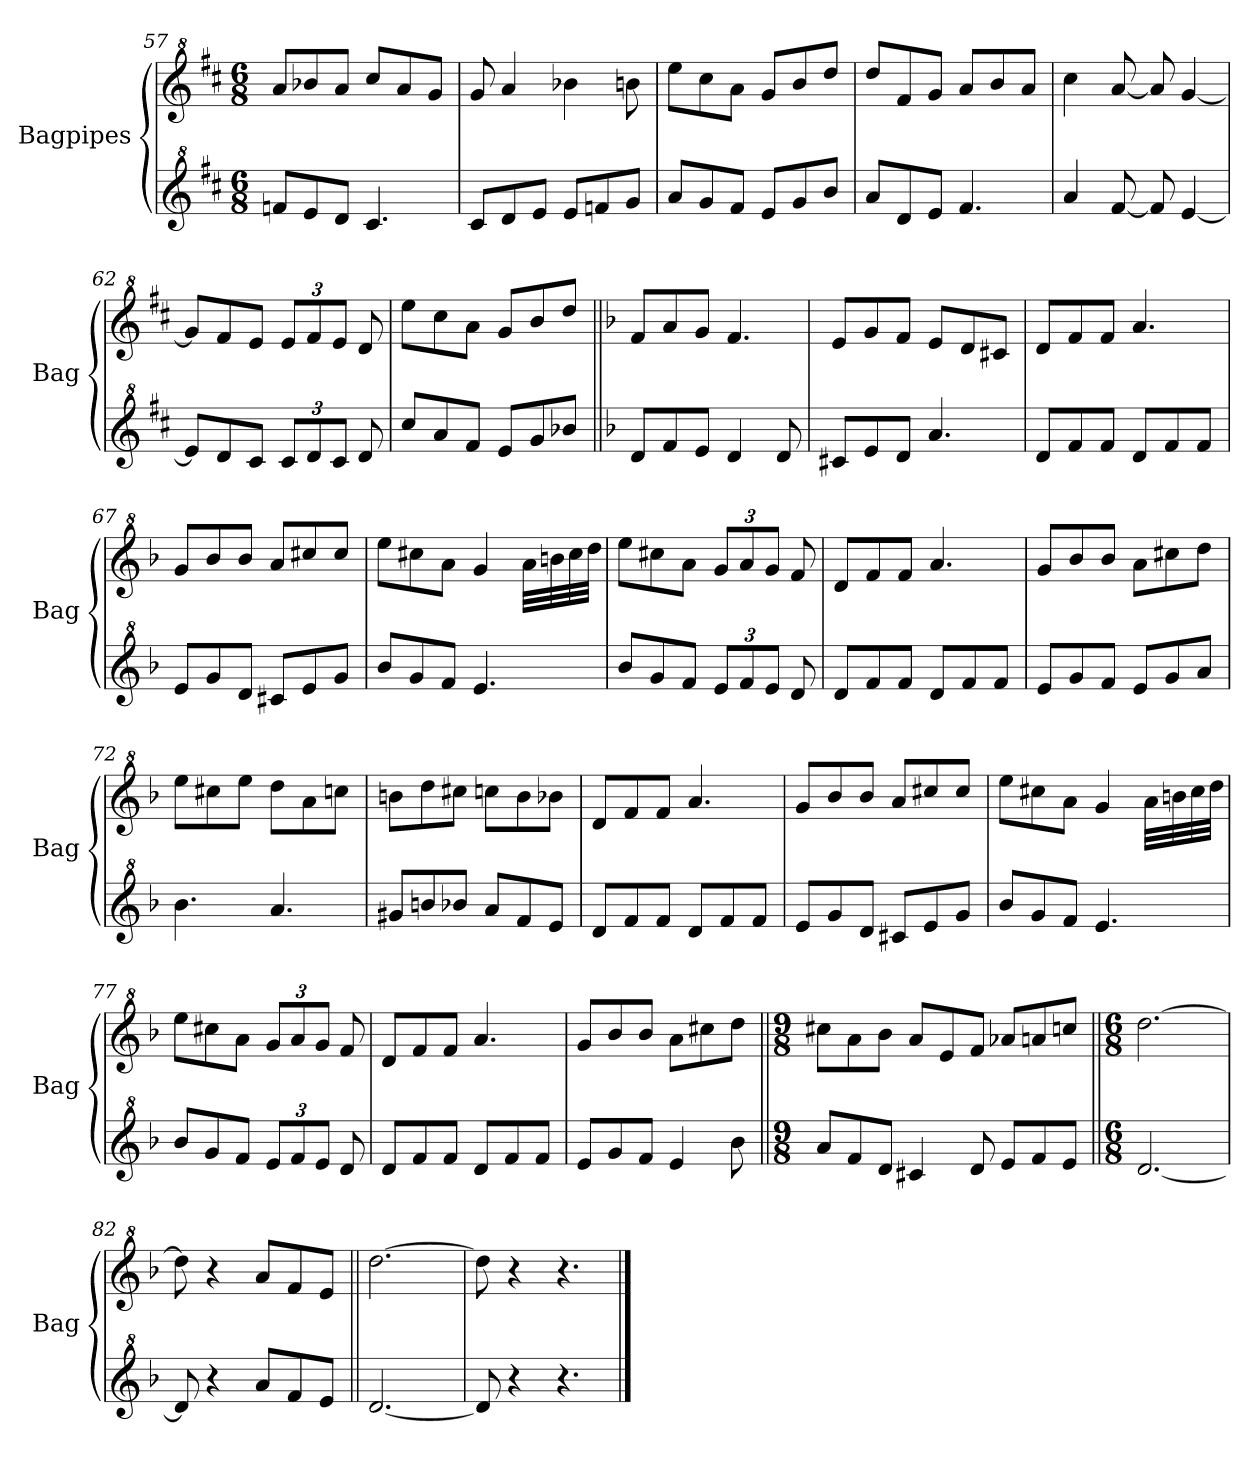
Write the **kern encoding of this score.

**kern	**kern
*part2	*part1
*staff2	*staff1
*I"Bagpipes	*I"Bagpipes
*I'Bag	*I'Bag
*clefG^2	*clefG^2
*k[f#c#]	*k[f#c#]
*D:	*D:
*M6/8	*M6/8
=57	=57
8ffn/L	8aa/L
8ee/	8bb-X/
8dd/J	8aa/J
4.cc#/	8ccc#/L
.	8aa/
.	8gg/J
=58	=58
8cc#/L	8gg/
8dd/	4aa/
8ee/J	.
8ee/L	4bb-X\
8ffn/	.
8gg/J	8bbn\
=59	=59
8aa/L	8eee\L
8gg/	8ccc#\
8ff#/J	8aa\J
8ee/L	8gg/L
8gg/	8bb/
8bb/J	8ddd/J
=60	=60
8aa/L	8ddd/L
8dd/	8ff#/
8ee/J	8gg/J
4.ff#/	8aa/L
.	8bb/
.	8aa/J
!!LO:LB:g=z
=61	=61
4aa/	4ccc#\
[8ff#/	[8aa/
8ff#/]	8aa/]
[4ee/	[4gg/
=62	=62
8ee/L]	8gg/L]
8dd/	8ff#/
8cc#/J	8ee/J
*Xbrackettup	*Xbrackettup
12cc#/L	12ee/L
12dd/	12ff#/
12cc#/J	12ee/J
8dd/	8dd/
=63	=63
8ccc#/L	8eee\L
8aa/	8ccc#\
8ff#/J	8aa\J
8ee/L	8gg/L
8gg/	8bb/
8bb-X/J	8ddd/J
=64||	=64||
*k[b-]	*k[b-]
*F:	*F:
8dd/L	8ff/L
8ff/	8aa/
8ee/J	8gg/J
4dd/	4.ff/
8dd/	.
=65	=65
8cc#X/L	8ee/L
8ee/	8gg/
8dd/J	8ff/J
4.aa/	8ee/L
.	8dd/
.	8cc#X/J
=66	=66
8dd/L	8dd/L
8ff/	8ff/
8ff/J	8ff/J
8dd/L	4.aa/
8ff/	.
8ff/J	.
!!LO:LB:g=z
=67	=67
8ee/L	8gg/L
8gg/	8bb-/
8dd/J	8bb-/J
8cc#X/L	8aa/L
8ee/	8ccc#X/
8gg/J	8ccc#/J
=68	=68
8bb-/L	8eee\L
8gg/	8ccc#X\
8ff/J	8aa\J
4.ee/	4gg/
.	32aa\LLL
.	32bbn\
.	32ccc#\
.	32ddd\JJJ
=69	=69
8bb-/L	8eee\L
8gg/	8ccc#X\
8ff/J	8aa\J
12ee/L	12gg/L
12ff/	12aa/
12ee/J	12gg/J
8dd/	8ff/
=70	=70
8dd/L	8dd/L
8ff/	8ff/
8ff/J	8ff/J
8dd/L	4.aa/
8ff/	.
8ff/J	.
=71	=71
8ee/L	8gg/L
8gg/	8bb-/
8ff/J	8bb-/J
8ee/L	8aa\L
8gg/	8ccc#X\
8aa/J	8ddd\J
=72	=72
4.bb-\	8eee\L
.	8ccc#X\
.	8eee\J
4.aa/	8ddd\L
.	8aa\
.	8cccn\J
!!LO:LB:g=z
=73	=73
8gg#X/L	8bbn\L
8bbn/	8ddd\
8bb-X/J	8ccc#X\J
8aa/L	8cccn\L
8ff/	8bb\
8ee/J	8bb-X\J
=74	=74
8dd/L	8dd/L
8ff/	8ff/
8ff/J	8ff/J
8dd/L	4.aa/
8ff/	.
8ff/J	.
=75	=75
8ee/L	8gg/L
8gg/	8bb-/
8dd/J	8bb-/J
8cc#X/L	8aa/L
8ee/	8ccc#X/
8gg/J	8ccc#/J
=76	=76
8bb-/L	8eee\L
8gg/	8ccc#X\
8ff/J	8aa\J
4.ee/	4gg/
.	32aa\LLL
.	32bbn\
.	32ccc#\
.	32ddd\JJJ
=77	=77
8bb-/L	8eee\L
8gg/	8ccc#X\
8ff/J	8aa\J
12ee/L	12gg/L
12ff/	12aa/
12ee/J	12gg/J
8dd/	8ff/
=78	=78
8dd/L	8dd/L
8ff/	8ff/
8ff/J	8ff/J
8dd/L	4.aa/
8ff/	.
8ff/J	.
!!LO:LB:g=z
=79	=79
8ee/L	8gg/L
8gg/	8bb-/
8ff/J	8bb-/J
4ee/	8aa\L
.	8ccc#X\
8bb-\	8ddd\J
=80||	=80||
*M9/8	*M9/8
8aa/L	8ccc#X\L
8ff/	8aa\
8dd/J	8bb-\J
4cc#X/	8aa/L
.	8ee/
8dd/	8ff/J
8ee/L	8aa-X/L
8ff/	8aan/
8ee/J	8cccn/J
=81||	=81||
*M6/8	*M6/8
[2.dd/	[2.ddd\
=82	=82
8dd/]	8ddd\]
4r	4r
8aa/L	8aa/L
8ff/	8ff/
8ee/J	8ee/J
=83||	=83||
[2.dd/	[2.ddd\
=84	=84
8dd/]	8ddd\]
4r	4r
4.r	4.r
==	==
*-	*-
